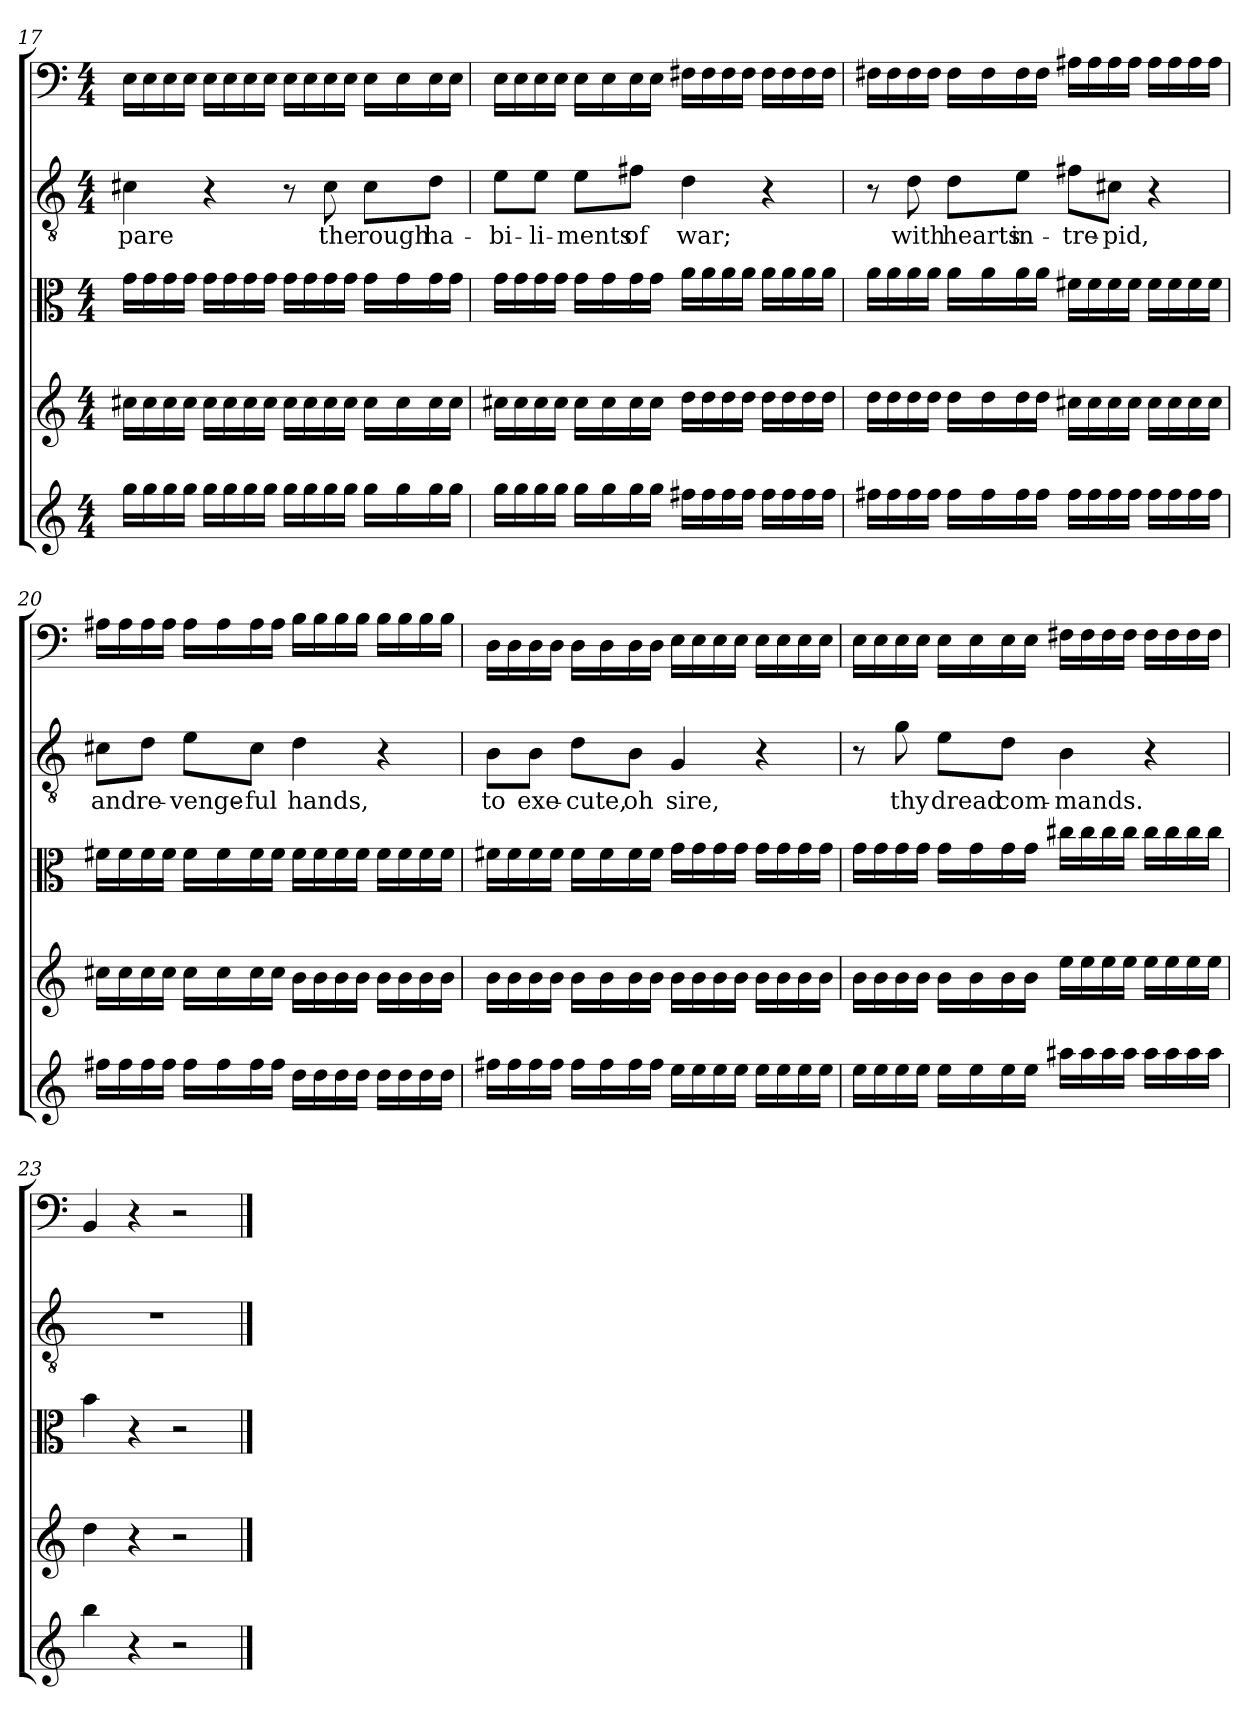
**kern	**kern	**kern	**kern	**text	**kern
*part5	*part4	*part3	*part2	*part2	*part1
*staff5	*staff4	*staff3	*staff2	*staff2	*staff1
*clefG2	*clefG2	*clefC3	*clefGv2	*	*clefF4
*k[]	*k[]	*k[]	*k[]	*	*k[]
*C:	*C:	*C:	*C:	*	*C:
*M4/4	*M4/4	*M4/4	*M4/4	*	*M4/4
=17	=17	=17	=17	=17	=17
16gg\LL	16cc#X\LL	16g\LL	4c#X\	-pare	16E\LL
16gg\	16cc#\	16g\	.	.	16E\
16gg\	16cc#\	16g\	.	.	16E\
16gg\JJ	16cc#\JJ	16g\JJ	.	.	16E\JJ
16gg\LL	16cc#\LL	16g\LL	4r	.	16E\LL
16gg\	16cc#\	16g\	.	.	16E\
16gg\	16cc#\	16g\	.	.	16E\
16gg\JJ	16cc#\JJ	16g\JJ	.	.	16E\JJ
16gg\LL	16cc#\LL	16g\LL	8r	.	16E\LL
16gg\	16cc#\	16g\	.	.	16E\
16gg\	16cc#\	16g\	8c#\	the	16E\
16gg\JJ	16cc#\JJ	16g\JJ	.	.	16E\JJ
16gg\LL	16cc#\LL	16g\LL	8c#\L	rough	16E\LL
16gg\	16cc#\	16g\	.	.	16E\
16gg\	16cc#\	16g\	8d\J	ha-	16E\
16gg\JJ	16cc#\JJ	16g\JJ	.	.	16E\JJ
=18	=18	=18	=18	=18	=18
16gg\LL	16cc#X\LL	16g\LL	8e\L	-bi-	16E\LL
16gg\	16cc#\	16g\	.	.	16E\
16gg\	16cc#\	16g\	8e\J	-li-	16E\
16gg\JJ	16cc#\JJ	16g\JJ	.	.	16E\JJ
16gg\LL	16cc#\LL	16g\LL	8e\L	-ments	16E\LL
16gg\	16cc#\	16g\	.	.	16E\
16gg\	16cc#\	16g\	8f#X\J	of	16E\
16gg\JJ	16cc#\JJ	16g\JJ	.	.	16E\JJ
16ff#X\LL	16dd\LL	16a\LL	4d\	war;	16F#X\LL
16ff#\	16dd\	16a\	.	.	16F#\
16ff#\	16dd\	16a\	.	.	16F#\
16ff#\JJ	16dd\JJ	16a\JJ	.	.	16F#\JJ
16ff#\LL	16dd\LL	16a\LL	4r	.	16F#\LL
16ff#\	16dd\	16a\	.	.	16F#\
16ff#\	16dd\	16a\	.	.	16F#\
16ff#\JJ	16dd\JJ	16a\JJ	.	.	16F#\JJ
=19	=19	=19	=19	=19	=19
16ff#X\LL	16dd\LL	16a\LL	8r	.	16F#X\LL
16ff#\	16dd\	16a\	.	.	16F#\
16ff#\	16dd\	16a\	8d\	with	16F#\
16ff#\JJ	16dd\JJ	16a\JJ	.	.	16F#\JJ
16ff#\LL	16dd\LL	16a\LL	8d\L	hearts	16F#\LL
16ff#\	16dd\	16a\	.	.	16F#\
16ff#\	16dd\	16a\	8e\J	in-	16F#\
16ff#\JJ	16dd\JJ	16a\JJ	.	.	16F#\JJ
16ff#\LL	16cc#X\LL	16f#X\LL	8f#X\L	-tre-	16A#X\LL
16ff#\	16cc#\	16f#\	.	.	16A#\
16ff#\	16cc#\	16f#\	8c#X\J	-pid,	16A#\
16ff#\JJ	16cc#\JJ	16f#\JJ	.	.	16A#\JJ
16ff#\LL	16cc#\LL	16f#\LL	4r	.	16A#\LL
16ff#\	16cc#\	16f#\	.	.	16A#\
16ff#\	16cc#\	16f#\	.	.	16A#\
16ff#\JJ	16cc#\JJ	16f#\JJ	.	.	16A#\JJ
=20	=20	=20	=20	=20	=20
16ff#X\LL	16cc#X\LL	16f#X\LL	8c#X\L	and	16A#X\LL
16ff#\	16cc#\	16f#\	.	.	16A#\
16ff#\	16cc#\	16f#\	8d\J	re-	16A#\
16ff#\JJ	16cc#\JJ	16f#\JJ	.	.	16A#\JJ
16ff#\LL	16cc#\LL	16f#\LL	8e\L	-venge-	16A#\LL
16ff#\	16cc#\	16f#\	.	.	16A#\
16ff#\	16cc#\	16f#\	8c#\J	-ful	16A#\
16ff#\JJ	16cc#\JJ	16f#\JJ	.	.	16A#\JJ
16dd\LL	16b\LL	16f#\LL	4d\	hands,	16B\LL
16dd\	16b\	16f#\	.	.	16B\
16dd\	16b\	16f#\	.	.	16B\
16dd\JJ	16b\JJ	16f#\JJ	.	.	16B\JJ
16dd\LL	16b\LL	16f#\LL	4r	.	16B\LL
16dd\	16b\	16f#\	.	.	16B\
16dd\	16b\	16f#\	.	.	16B\
16dd\JJ	16b\JJ	16f#\JJ	.	.	16B\JJ
=21	=21	=21	=21	=21	=21
16ff#X\LL	16b\LL	16f#X\LL	8B\L	to	16D\LL
16ff#\	16b\	16f#\	.	.	16D\
16ff#\	16b\	16f#\	8B\J	exe-	16D\
16ff#\JJ	16b\JJ	16f#\JJ	.	.	16D\JJ
16ff#\LL	16b\LL	16f#\LL	8d\L	-cute,	16D\LL
16ff#\	16b\	16f#\	.	.	16D\
16ff#\	16b\	16f#\	8B\J	oh	16D\
16ff#\JJ	16b\JJ	16f#\JJ	.	.	16D\JJ
16ee\LL	16b\LL	16g\LL	4G/	sire,	16E\LL
16ee\	16b\	16g\	.	.	16E\
16ee\	16b\	16g\	.	.	16E\
16ee\JJ	16b\JJ	16g\JJ	.	.	16E\JJ
16ee\LL	16b\LL	16g\LL	4r	.	16E\LL
16ee\	16b\	16g\	.	.	16E\
16ee\	16b\	16g\	.	.	16E\
16ee\JJ	16b\JJ	16g\JJ	.	.	16E\JJ
=22	=22	=22	=22	=22	=22
16ee\LL	16b\LL	16g\LL	8r	.	16E\LL
16ee\	16b\	16g\	.	.	16E\
16ee\	16b\	16g\	8g\	thy	16E\
16ee\JJ	16b\JJ	16g\JJ	.	.	16E\JJ
16ee\LL	16b\LL	16g\LL	8e\L	dread	16E\LL
16ee\	16b\	16g\	.	.	16E\
16ee\	16b\	16g\	8d\J	com-	16E\
16ee\JJ	16b\JJ	16g\JJ	.	.	16E\JJ
16aa#X\LL	16ee\LL	16cc#X\LL	4B\	-mands.	16F#X\LL
16aa#\	16ee\	16cc#\	.	.	16F#\
16aa#\	16ee\	16cc#\	.	.	16F#\
16aa#\JJ	16ee\JJ	16cc#\JJ	.	.	16F#\JJ
16aa#\LL	16ee\LL	16cc#\LL	4r	.	16F#\LL
16aa#\	16ee\	16cc#\	.	.	16F#\
16aa#\	16ee\	16cc#\	.	.	16F#\
16aa#\JJ	16ee\JJ	16cc#\JJ	.	.	16F#\JJ
=23	=23	=23	=23	=23	=23
4bb\	4dd\	4b\	1r	.	4BB/
4r	4r	4r	.	.	4r
2r	2r	2r	.	.	2r
==	==	==	==	==	==
*-	*-	*-	*-	*-	*-
